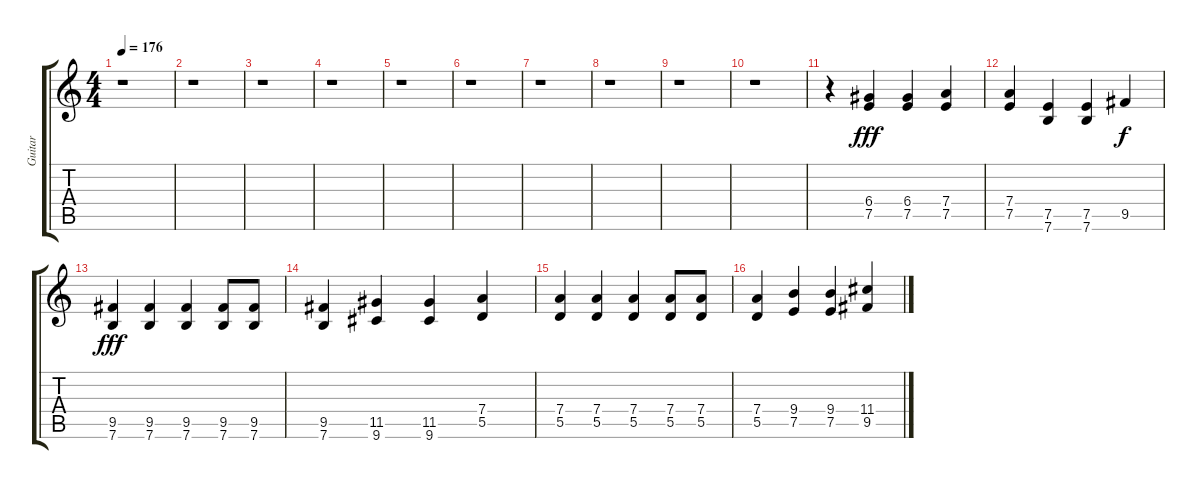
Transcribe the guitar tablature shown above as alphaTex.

\track ("Guitar" "Guitar") {instrument overdrivenguitar}
\staff {score tabs}
\tuning (E4 B3 G3 D3 A2 E2) {hide}
\ts (4 4)
\tempo 176
\clef g2
\ks c
r.1{dy fff instrument overdrivenguitar} |
r.1 |
r.1 |
r.1 |
r.1 |
r.1 |
r.1 |
r.1 |
r.1 |
r.1 |
r.4 (6.4 7.5).4 (6.4 7.5).4 (7.4 7.5).4 |
(7.4 7.5).4 (7.5 7.6).4 (7.5 7.6).4 9.5.4{dy f} |
(9.5 7.6).4{dy fff} (9.5 7.6).4 (9.5 7.6).4 (9.5 7.6).8 (9.5 7.6).8 |
(9.5 7.6).4 (11.5 9.6).4 (11.5 9.6).4 (7.4 5.5).4 |
(7.4 5.5).4 (7.4 5.5).4 (7.4 5.5).4 (7.4 5.5).8 (7.4 5.5).8 |
(7.4 5.5).4 (9.4 7.5).4 (9.4 7.5).4 (11.4 9.5).4
